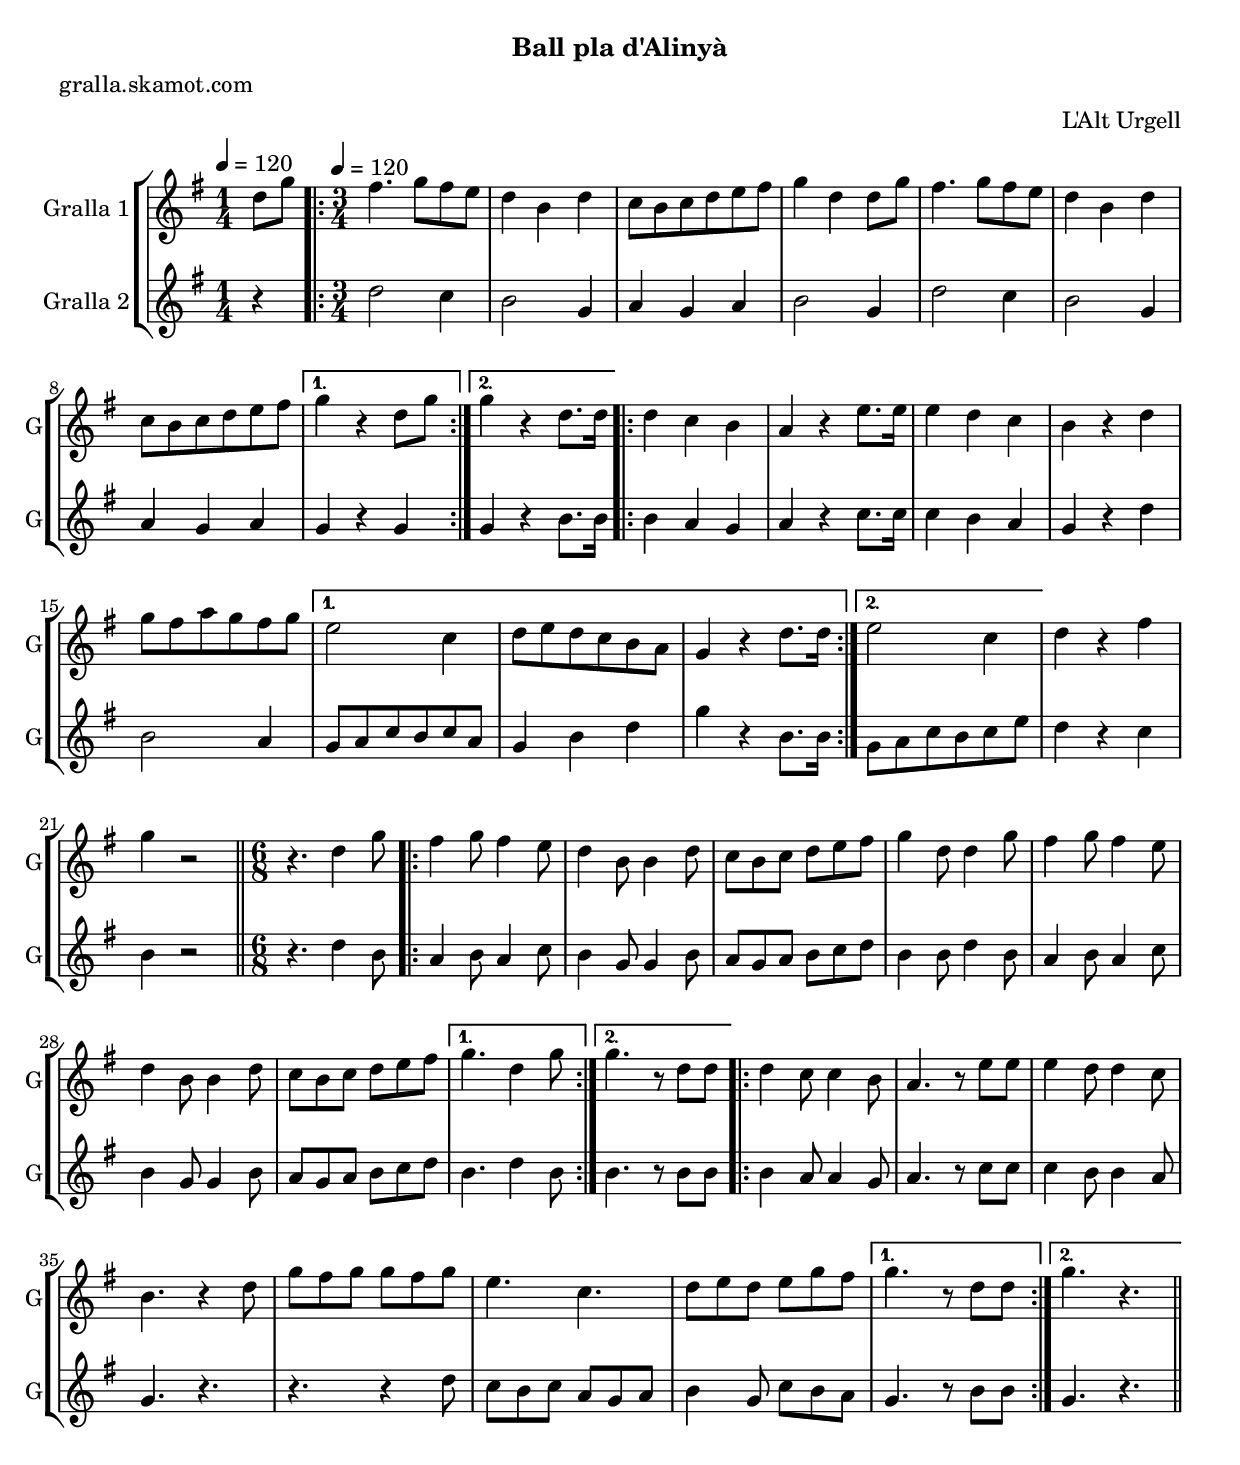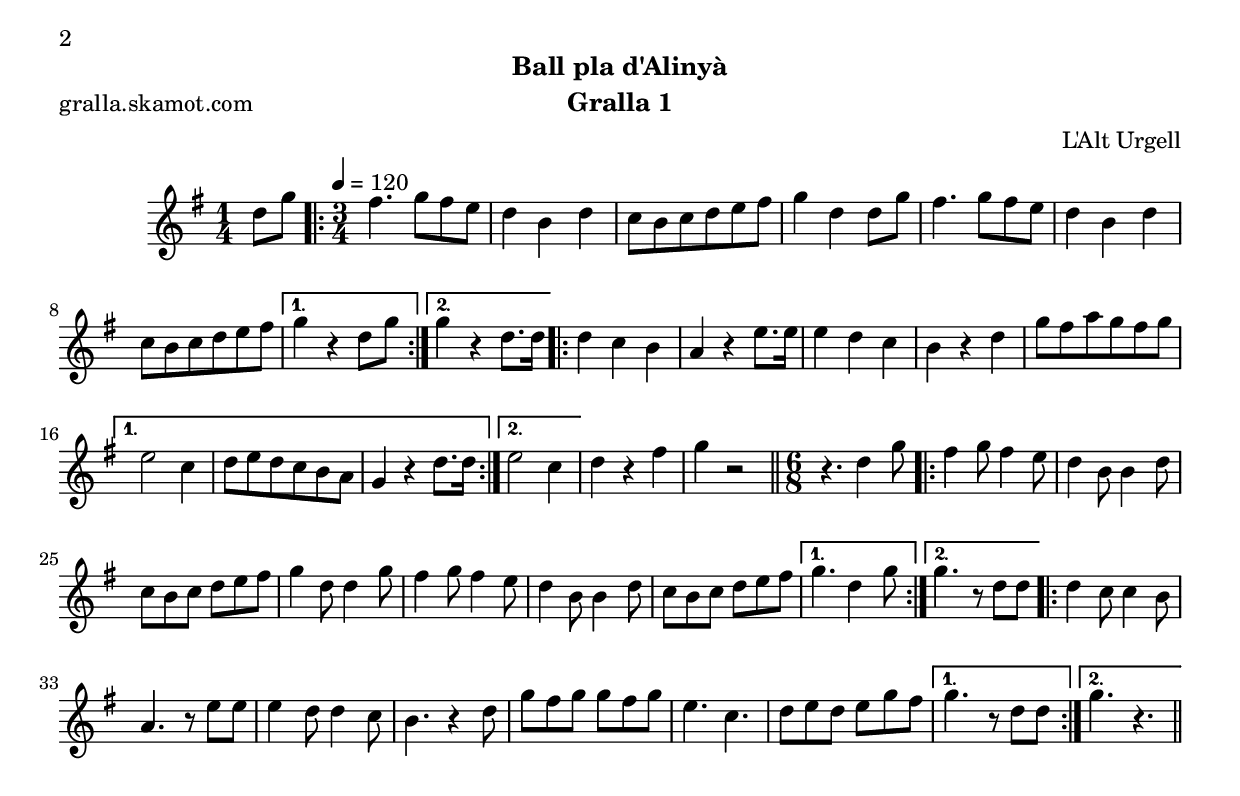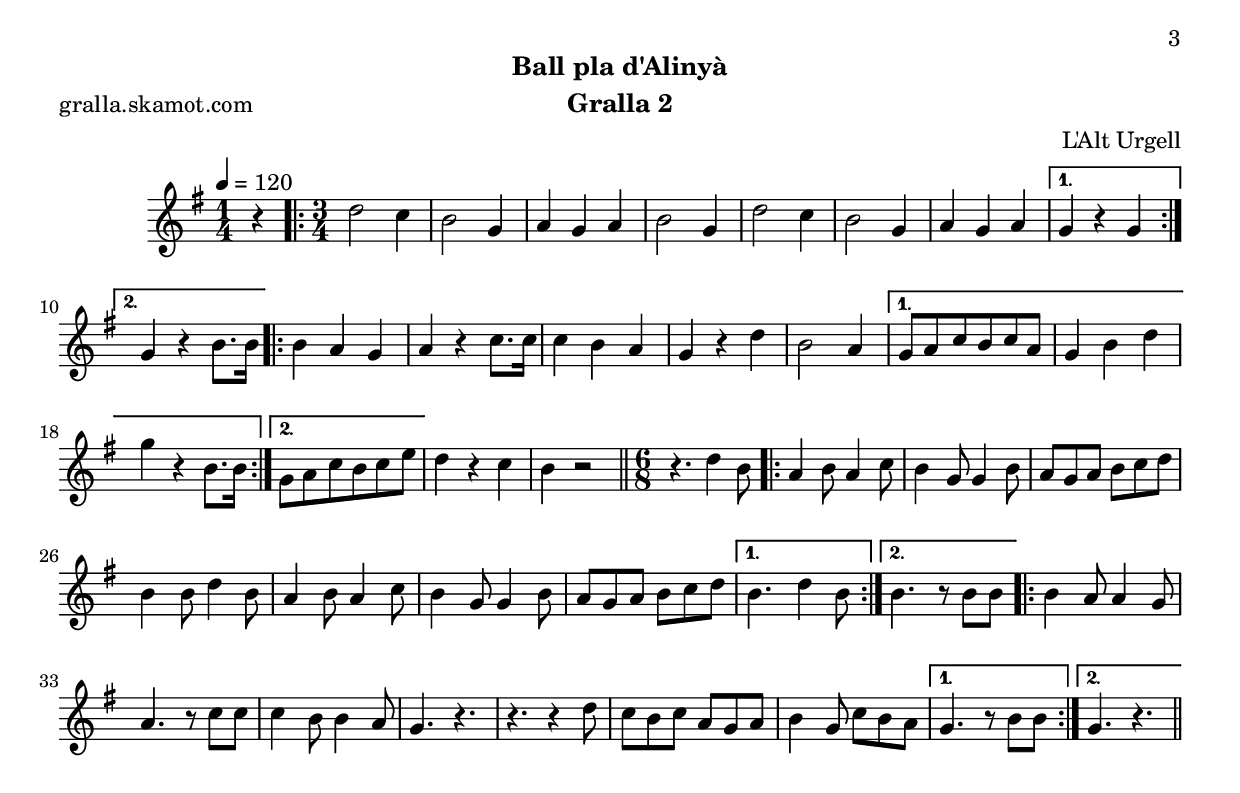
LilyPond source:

\version "2.16.2"

\header {
  dedication=""
  title=""
  subtitle="Ball pla d'Alinyà"
  subsubtitle=""
  poet="gralla.skamot.com"
  meter=""
  piece=""
  composer=""
  arranger="L'Alt Urgell"
  opus=""
  instrument=""
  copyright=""
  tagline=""
}

liniaroAa =
\relative d''
{
  \clef treble
  \key g \major
  \time 1/4
  d8 g \tempo 4 = 120  |
  \time 3/4   \repeat volta 2 { fis4. g8 fis e  |
  d4 b d  |
  c8 b c d e fis  |
  %05
  g4 d d8 g  |
  fis4. g8 fis e  |
  d4 b d  |
  c8 b c d e fis }
  \alternative { { g4 r d8 g }
  %10
  { g4 r d8. d16 } }
  \repeat volta 2 { d4 c b  |
  a4 r e'8. e16  |
  e4 d c  |
  b4 r d  |
  %15
  g8 fis a g fis g }
  \alternative { { e2 c4  |
  d8 e d c b a  |
  g4 r d'8. d16 }
  { e2 c4 } }
  %20
  d4 r fis  |
  g4 r2  \bar "||"
  \time 6/8   r4. d4 g8  |
  \repeat volta 2 { fis4 g8 fis4 e8  |
  d4 b8 b4 d8  |
  %25
  c8 b c d e fis  |
  g4 d8 d4 g8  |
  fis4 g8 fis4 e8  |
  d4 b8 b4 d8  |
  c8 b c d e fis }
  %30
  \alternative { { g4. d4 g8 }
  { g4. r8 d d } }
  \repeat volta 2 { d4 c8 c4 b8  |
  a4. r8 e' e  |
  e4 d8 d4 c8  |
  %35
  b4. r4 d8  |
  g8 fis g g fis g  |
  e4. c  |
  d8 e d e g fis }
  \alternative { { g4. r8 d d }
  %40
  { g4. r } } \bar "||"
}

liniaroAb =
\relative d''
{
  \tempo 4 = 120
  \clef treble
  \key g \major
  \time 1/4
  r4  |
  \time 3/4   \repeat volta 2 { d2 c4  |
  b2 g4  |
  a4 g a  |
  %05
  b2 g4  |
  d'2 c4  |
  b2 g4  |
  a4 g a }
  \alternative { { g4 r g }
  %10
  { g4 r b8. b16 } }
  \repeat volta 2 { b4 a g  |
  a4 r c8. c16  |
  c4 b a  |
  g4 r d'  |
  %15
  b2 a4 }
  \alternative { { g8 a c b c a  |
  g4 b d  |
  g4 r b,8. b16 }
  { g8 a c b c e } }
  %20
  d4 r c  |
  b4 r2  \bar "||"
  \time 6/8   r4. d4 b8  |
  \repeat volta 2 { a4 b8 a4 c8  |
  b4 g8 g4 b8  |
  %25
  a8 g a b c d  |
  b4 b8 d4 b8  |
  a4 b8 a4 c8  |
  b4 g8 g4 b8  |
  a8 g a b c d }
  %30
  \alternative { { b4. d4 b8 }
  { b4. r8 b b } }
  \repeat volta 2 { b4 a8 a4 g8  |
  a4. r8 c c  |
  c4 b8 b4 a8  |
  %35
  g4. r  |
  r4. r4 d'8  |
  c8 b c a g a  |
  b4 g8 c b a }
  \alternative { { g4. r8 b b }
  %40
  { g4. r } } \bar "||"
}

\bookpart {
  \score {
    \new StaffGroup {
      \override Score.RehearsalMark.self-alignment-X = #LEFT
      <<
        \new Staff \with {instrumentName = #"Gralla 1" shortInstrumentName = #"G"} \liniaroAa
        \new Staff \with {instrumentName = #"Gralla 2" shortInstrumentName = #"G"} \liniaroAb
      >>
    }
    \layout {}
  }
  \score { \unfoldRepeats
    \new StaffGroup {
      \override Score.RehearsalMark.self-alignment-X = #LEFT
      <<
        \new Staff \with {instrumentName = #"Gralla 1" shortInstrumentName = #"G"} \liniaroAa
        \new Staff \with {instrumentName = #"Gralla 2" shortInstrumentName = #"G"} \liniaroAb
      >>
    }
    \midi {
      \set Staff.midiInstrument = "oboe"
      \set DrumStaff.midiInstrument = "drums"
    }
  }
}

\bookpart {
  \header {instrument="Gralla 1"}
  \score {
    \new StaffGroup {
      \override Score.RehearsalMark.self-alignment-X = #LEFT
      <<
        \new Staff \liniaroAa
      >>
    }
    \layout {}
  }
  \score { \unfoldRepeats
    \new StaffGroup {
      \override Score.RehearsalMark.self-alignment-X = #LEFT
      <<
        \new Staff \liniaroAa
      >>
    }
    \midi {
      \set Staff.midiInstrument = "oboe"
      \set DrumStaff.midiInstrument = "drums"
    }
  }
}

\bookpart {
  \header {instrument="Gralla 2"}
  \score {
    \new StaffGroup {
      \override Score.RehearsalMark.self-alignment-X = #LEFT
      <<
        \new Staff \liniaroAb
      >>
    }
    \layout {}
  }
  \score { \unfoldRepeats
    \new StaffGroup {
      \override Score.RehearsalMark.self-alignment-X = #LEFT
      <<
        \new Staff \liniaroAb
      >>
    }
    \midi {
      \set Staff.midiInstrument = "oboe"
      \set DrumStaff.midiInstrument = "drums"
    }
  }
}

